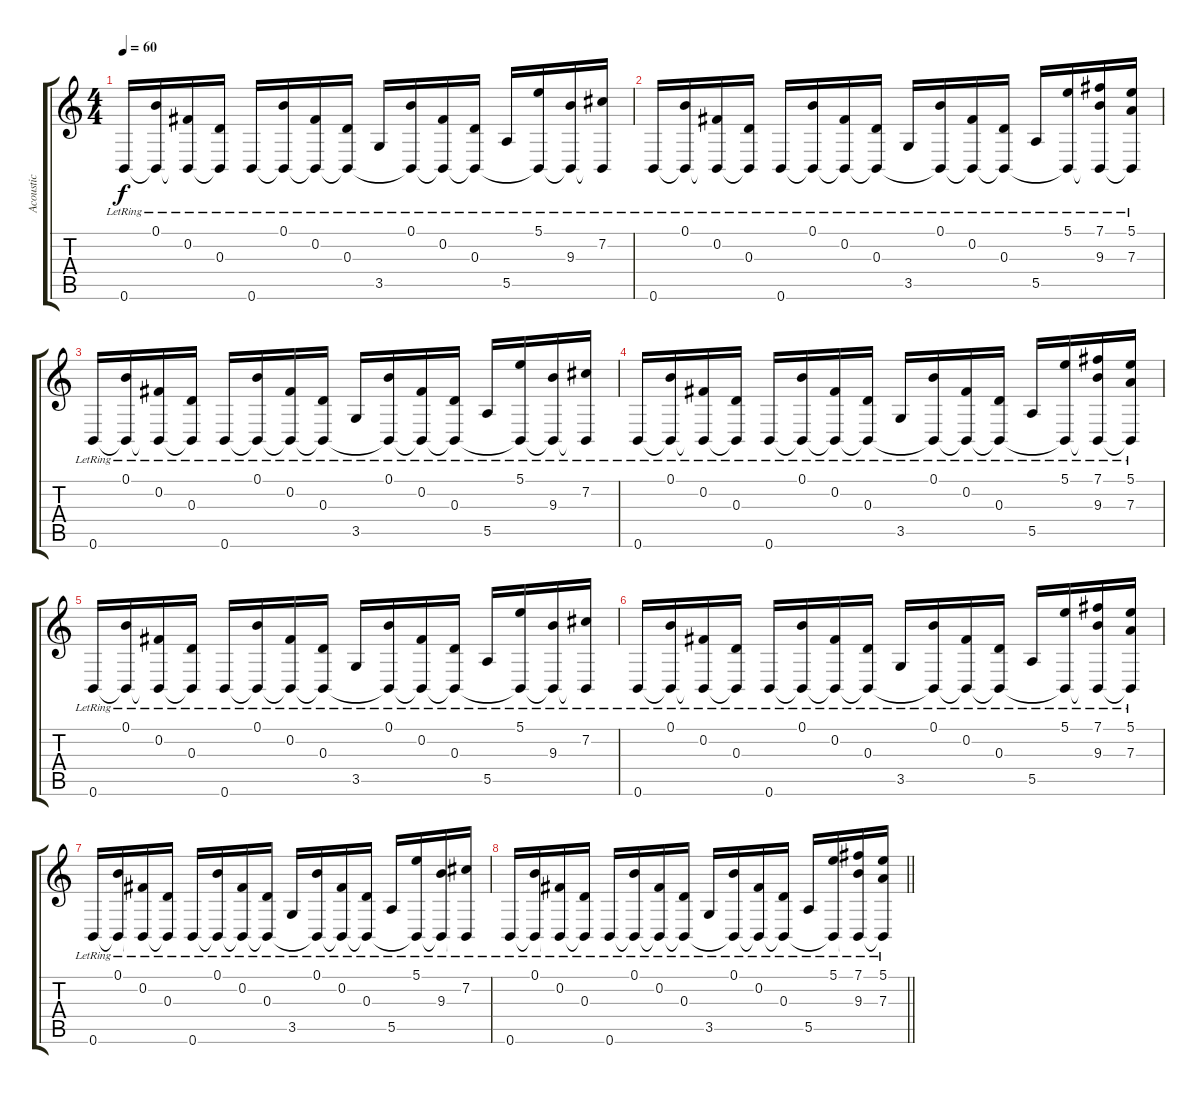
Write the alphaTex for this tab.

\track ("Acoustic" "Acoustic") {instrument acousticguitarsteel}
\staff {score tabs}
\tuning (B3 Gb3 D3 A2 E2 B1) {hide}
\ts (4 4)
\tempo 60
\clef g2
\ks c
0.6{lr}.16{dy f} (0.1{lr} 0.6{t}).16 (0.2{lr} 0.6{t}).16 (0.3{lr} 0.6{t}).16 0.6{lr}.16 (0.1{lr} 0.6{t}).16 (0.2{lr} 0.6{t}).16 (0.3{lr} 0.6{t}).16 3.5{lr}.16 (0.1{lr} 0.6{t}).16 (0.2{lr} 0.6{t}).16 (0.3{lr} 0.6{t}).16 5.5{lr}.16 (5.1{lr} 0.6{t}).16 (9.3{lr} 0.6{t}).16 (7.2{lr} 0.6{t}).16 |
0.6{lr}.16 (0.1{lr} 0.6{t}).16 (0.2{lr} 0.6{t}).16 (0.3{lr} 0.6{t}).16 0.6{lr}.16 (0.1{lr} 0.6{t}).16 (0.2{lr} 0.6{t}).16 (0.3{lr} 0.6{t}).16 3.5{lr}.16 (0.1{lr} 0.6{t}).16 (0.2{lr} 0.6{t}).16 (0.3{lr} 0.6{t}).16 5.5{lr}.16 (5.1{lr} 0.6{t}).16 (7.1{lr} 9.3{lr} 0.6{t}).16 (5.1{lr} 7.3{lr} 0.6{t}).16 |
0.6{lr}.16 (0.1{lr} 0.6{t}).16 (0.2{lr} 0.6{t}).16 (0.3{lr} 0.6{t}).16 0.6{lr}.16 (0.1{lr} 0.6{t}).16 (0.2{lr} 0.6{t}).16 (0.3{lr} 0.6{t}).16 3.5{lr}.16 (0.1{lr} 0.6{t}).16 (0.2{lr} 0.6{t}).16 (0.3{lr} 0.6{t}).16 5.5{lr}.16 (5.1{lr} 0.6{t}).16 (9.3{lr} 0.6{t}).16 (7.2{lr} 0.6{t}).16 |
0.6{lr}.16 (0.1{lr} 0.6{t}).16 (0.2{lr} 0.6{t}).16 (0.3{lr} 0.6{t}).16 0.6{lr}.16 (0.1{lr} 0.6{t}).16 (0.2{lr} 0.6{t}).16 (0.3{lr} 0.6{t}).16 3.5{lr}.16 (0.1{lr} 0.6{t}).16 (0.2{lr} 0.6{t}).16 (0.3{lr} 0.6{t}).16 5.5{lr}.16 (5.1{lr} 0.6{t}).16 (7.1{lr} 9.3{lr} 0.6{t}).16 (5.1{lr} 7.3{lr} 0.6{t}).16 |
0.6{lr}.16 (0.1{lr} 0.6{t}).16 (0.2{lr} 0.6{t}).16 (0.3{lr} 0.6{t}).16 0.6{lr}.16 (0.1{lr} 0.6{t}).16 (0.2{lr} 0.6{t}).16 (0.3{lr} 0.6{t}).16 3.5{lr}.16 (0.1{lr} 0.6{t}).16 (0.2{lr} 0.6{t}).16 (0.3{lr} 0.6{t}).16 5.5{lr}.16 (5.1{lr} 0.6{t}).16 (9.3{lr} 0.6{t}).16 (7.2{lr} 0.6{t}).16 |
0.6{lr}.16 (0.1{lr} 0.6{t}).16 (0.2{lr} 0.6{t}).16 (0.3{lr} 0.6{t}).16 0.6{lr}.16 (0.1{lr} 0.6{t}).16 (0.2{lr} 0.6{t}).16 (0.3{lr} 0.6{t}).16 3.5{lr}.16 (0.1{lr} 0.6{t}).16 (0.2{lr} 0.6{t}).16 (0.3{lr} 0.6{t}).16 5.5{lr}.16 (5.1{lr} 0.6{t}).16 (7.1{lr} 9.3{lr} 0.6{t}).16 (5.1{lr} 7.3{lr} 0.6{t}).16 |
0.6{lr}.16 (0.1{lr} 0.6{t}).16 (0.2{lr} 0.6{t}).16 (0.3{lr} 0.6{t}).16 0.6{lr}.16 (0.1{lr} 0.6{t}).16 (0.2{lr} 0.6{t}).16 (0.3{lr} 0.6{t}).16 3.5{lr}.16 (0.1{lr} 0.6{t}).16 (0.2{lr} 0.6{t}).16 (0.3{lr} 0.6{t}).16 5.5{lr}.16 (5.1{lr} 0.6{t}).16 (9.3{lr} 0.6{t}).16 (7.2{lr} 0.6{t}).16 |
\barLineRight lightlight
0.6{lr}.16 (0.1{lr} 0.6{t}).16 (0.2{lr} 0.6{t}).16 (0.3{lr} 0.6{t}).16 0.6{lr}.16 (0.1{lr} 0.6{t}).16 (0.2{lr} 0.6{t}).16 (0.3{lr} 0.6{t}).16 3.5{lr}.16 (0.1{lr} 0.6{t}).16 (0.2{lr} 0.6{t}).16 (0.3{lr} 0.6{t}).16 5.5{lr}.16 (5.1{lr} 0.6{t}).16 (7.1{lr} 9.3{lr} 0.6{t}).16 (5.1{lr} 7.3{lr} 0.6{t}).16
